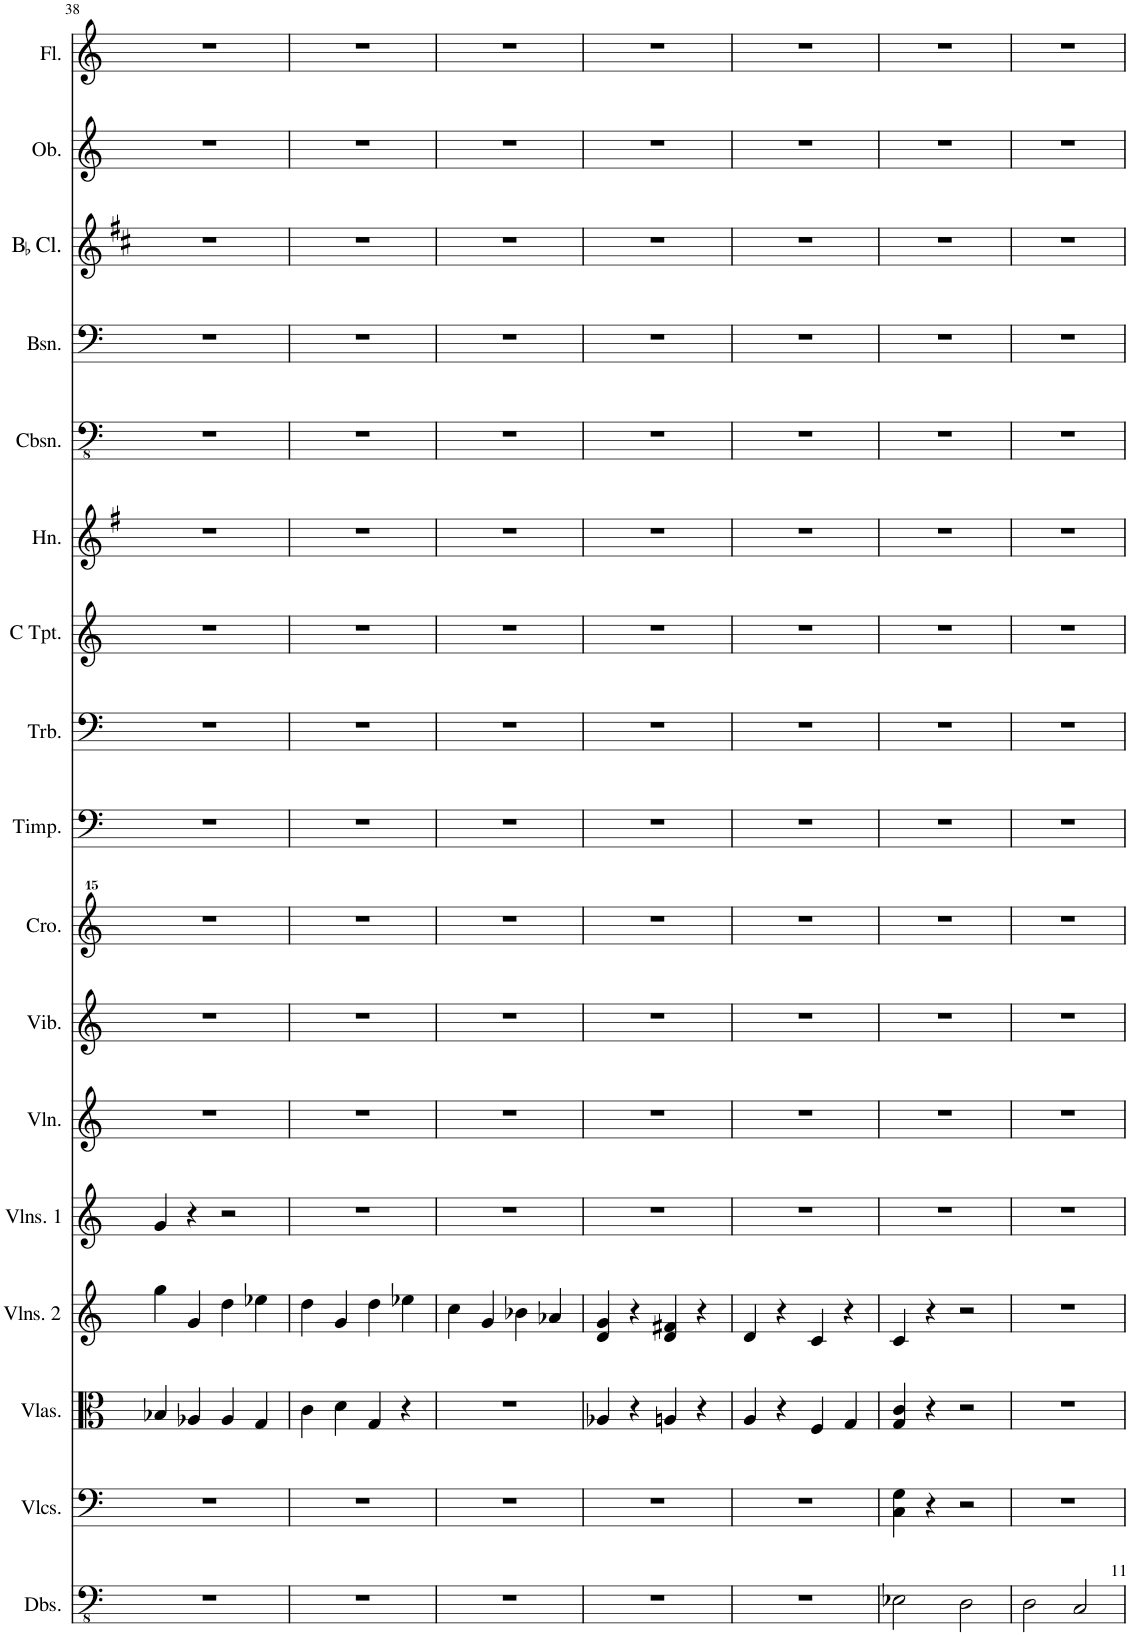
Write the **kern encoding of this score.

**kern	**kern	**kern	**kern	**kern	**kern	**kern	**kern	**kern	**kern	**kern	**kern	**kern	**kern	**kern	**kern	**kern
*part17	*part16	*part15	*part14	*part13	*part12	*part11	*part10	*part9	*part8	*part7	*part6	*part5	*part4	*part3	*part2	*part1
*staff17	*staff16	*staff15	*staff14	*staff13	*staff12	*staff11	*staff10	*staff9	*staff8	*staff7	*staff6	*staff5	*staff4	*staff3	*staff2	*staff1
*I"Double Basses	*I"Violoncellos	*I"Violas	*I"Violins 2	*I"Violins 1	*I"Violin	*I"Vibraphone	*I"Crotales	*I"Timpani	*I"Trombone	*I"C Trumpet	*I"Horn	*I"Contrabassoon	*I"Bassoon	*I"BaccidentalFlat Clarinet	*I"Oboe	*I"Flute
*I'Dbs.	*I'Vlcs.	*I'Vlas.	*I'Vlns. 2	*I'Vlns. 1	*I'Vln.	*I'Vib.	*I'Cro.	*I'Timp.	*I'Trb.	*I'C Tpt.	*I'Hn.	*I'Cbsn.	*I'Bsn.	*I'BaccidentalFlat Cl.	*I'Ob.	*I'Fl.
!!LO:PB:g=z
*clefFv4	*clefF4	*clefC3	*clefG2	*clefG2	*clefG2	*clefG2	*clefG^^2	*clefF4	*clefF4	*clefG2	*clefG2	*clefFv4	*clefF4	*clefG2	*clefG2	*clefG2
*	*	*	*	*	*	*	*	*	*	*	*Trd4c7	*Trd7c12	*	*Trd1c2	*	*
*k[]	*k[]	*k[]	*k[]	*k[]	*k[]	*k[]	*k[]	*k[]	*k[]	*k[]	*k[f#]	*k[]	*k[]	*k[f#c#]	*k[]	*k[]
*M4/4	*M4/4	*M4/4	*M4/4	*M4/4	*M4/4	*M4/4	*M4/4	*	*M4/4	*M4/4	*M4/4	*M4/4	*M4/4	*M4/4	*M4/4	*M4/4
=38	=38	=38	=38	=38	=38	=38	=38	=38	=38	=38	=38	=38	=38	=38	=38	=38
1r	1r	4B-X/	4gg\	4g/	1r	1r	1r	1r	1r	1r	1r	1r	1r	1r	1r	1r
.	.	4A-X/	4g/	4r	.	.	.	.	.	.	.	.	.	.	.	.
.	.	4A-/	4dd\	2r	.	.	.	.	.	.	.	.	.	.	.	.
.	.	4G/	4ee-X\	.	.	.	.	.	.	.	.	.	.	.	.	.
=39	=39	=39	=39	=39	=39	=39	=39	=39	=39	=39	=39	=39	=39	=39	=39	=39
1r	1r	4c\	4dd\	1r	1r	1r	1r	1r	1r	1r	1r	1r	1r	1r	1r	1r
.	.	4d\	4g/	.	.	.	.	.	.	.	.	.	.	.	.	.
.	.	4G/	4dd\	.	.	.	.	.	.	.	.	.	.	.	.	.
.	.	4r	4ee-X\	.	.	.	.	.	.	.	.	.	.	.	.	.
=40	=40	=40	=40	=40	=40	=40	=40	=40	=40	=40	=40	=40	=40	=40	=40	=40
1r	1r	1r	4cc\	1r	1r	1r	1r	1r	1r	1r	1r	1r	1r	1r	1r	1r
.	.	.	4g/	.	.	.	.	.	.	.	.	.	.	.	.	.
.	.	.	4b-X\	.	.	.	.	.	.	.	.	.	.	.	.	.
.	.	.	4a-X/	.	.	.	.	.	.	.	.	.	.	.	.	.
=41	=41	=41	=41	=41	=41	=41	=41	=41	=41	=41	=41	=41	=41	=41	=41	=41
1r	1r	4A-X/	4d/ 4g/	1r	1r	1r	1r	1r	1r	1r	1r	1r	1r	1r	1r	1r
.	.	4r	4r	.	.	.	.	.	.	.	.	.	.	.	.	.
.	.	4An/	4d/ 4f#X/	.	.	.	.	.	.	.	.	.	.	.	.	.
.	.	4r	4r	.	.	.	.	.	.	.	.	.	.	.	.	.
=42	=42	=42	=42	=42	=42	=42	=42	=42	=42	=42	=42	=42	=42	=42	=42	=42
1r	1r	4A/	4d/	1r	1r	1r	1r	1r	1r	1r	1r	1r	1r	1r	1r	1r
.	.	4r	4r	.	.	.	.	.	.	.	.	.	.	.	.	.
.	.	4F/	4c/	.	.	.	.	.	.	.	.	.	.	.	.	.
.	.	4G/	4r	.	.	.	.	.	.	.	.	.	.	.	.	.
=43	=43	=43	=43	=43	=43	=43	=43	=43	=43	=43	=43	=43	=43	=43	=43	=43
2EE-X\	4C\ 4G\	4G/ 4c/	4c/	1r	1r	1r	1r	1r	1r	1r	1r	1r	1r	1r	1r	1r
.	4r	4r	4r	.	.	.	.	.	.	.	.	.	.	.	.	.
2DD\	2r	2r	2r	.	.	.	.	.	.	.	.	.	.	.	.	.
=44	=44	=44	=44	=44	=44	=44	=44	=44	=44	=44	=44	=44	=44	=44	=44	=44
2DD\	1r	1r	1r	1r	1r	1r	1r	1r	1r	1r	1r	1r	1r	1r	1r	1r
2CC/	.	.	.	.	.	.	.	.	.	.	.	.	.	.	.	.
=	=	=	=	=	=	=	=	=	=	=	=	=	=	=	=	=
*-	*-	*-	*-	*-	*-	*-	*-	*-	*-	*-	*-	*-	*-	*-	*-	*-
